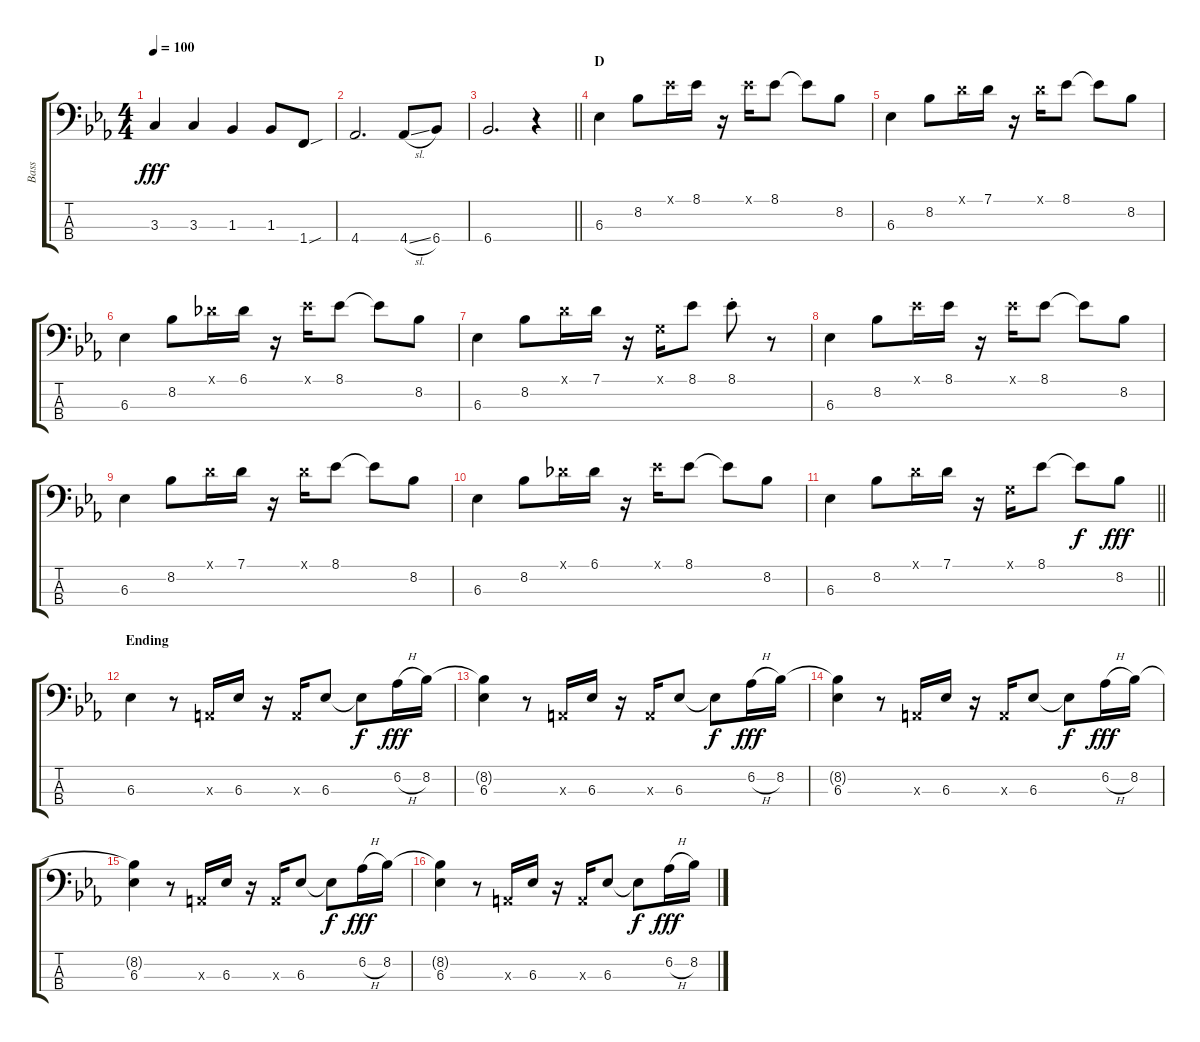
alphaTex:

\track ("Bass" "Bass") {instrument electricbassfinger}
\staff {score tabs}
\tuning (G2 D2 A1 E1) {hide}
\ts (4 4)
\tempo 100
\clef f4
\ks eb
3.3.4{dy fff} 3.3.4 1.3.4 1.3.8 1.4{sou}.8 |
4.4.2{d} 4.4{sl}.8 6.4.8 |
\barLineRight lightlight
6.4.2{d} r.4 |
\section ("" "D")
6.3.4 8.2.8 8.1{x}.16 8.1.16 r.16 8.1{x}.16 8.1.8 8.1{t}.8 8.2.8 |
6.3.4 8.2.8 7.1{x}.16 7.1.16 r.16 7.1{x}.16 8.1.8 8.1{t}.8 8.2.8 |
6.3.4 8.2.8 6.1{x}.16 6.1.16 r.16 8.1{x}.16 8.1.8 8.1{t}.8 8.2.8 |
6.3.4 8.2.8 7.1{x}.16 7.1.16 r.16 0.1{x}.16 8.1.8 8.1{st}.8 r.8 |
6.3.4 8.2.8 8.1{x}.16 8.1.16 r.16 8.1{x}.16 8.1.8 8.1{t}.8 8.2.8 |
6.3.4 8.2.8 7.1{x}.16 7.1.16 r.16 7.1{x}.16 8.1.8 8.1{t}.8 8.2.8 |
6.3.4 8.2.8 6.1{x}.16 6.1.16 r.16 8.1{x}.16 8.1.8 8.1{t}.8 8.2.8 |
\barLineRight lightlight
6.3.4 8.2.8 7.1{x}.16 7.1.16 r.16 0.1{x}.16 8.1.8 8.1{t}.8{dy f} 8.2.8{dy fff} |
\section ("" "Ending")
6.3.4 r.8 0.3{x}.16 6.3.16 r.16 0.3{x}.16 6.3.8 6.3{t}.8{dy f} 6.2{h}.16{dy fff} 8.2.16 |
(8.2{t} 6.3).4 r.8 0.3{x}.16 6.3.16 r.16 0.3{x}.16 6.3.8 6.3{t}.8{dy f} 6.2{h}.16{dy fff} 8.2.16 |
(8.2{t} 6.3).4 r.8 0.3{x}.16 6.3.16 r.16 0.3{x}.16 6.3.8 6.3{t}.8{dy f} 6.2{h}.16{dy fff} 8.2.16 |
(8.2{t} 6.3).4 r.8 0.3{x}.16 6.3.16 r.16 0.3{x}.16 6.3.8 6.3{t}.8{dy f} 6.2{h}.16{dy fff} 8.2.16 |
(8.2{t} 6.3).4 r.8 0.3{x}.16 6.3.16 r.16 0.3{x}.16 6.3.8 6.3{t}.8{dy f} 6.2{h}.16{dy fff} 8.2.16
